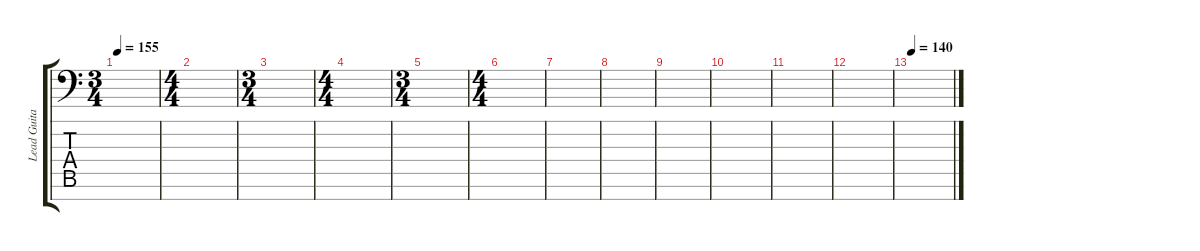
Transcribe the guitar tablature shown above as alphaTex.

\track ("Lead Guitar" "Lead Guita") {instrument overdrivenguitar}
\staff {score tabs}
\tuning (E4 B3 G3 D3 A2 E2 C-1) {hide}
\ts (3 4)
\tempo 155
\clef f4
\ks c
|
\ts (4 4)
|
\ts (3 4)
|
\ts (4 4)
|
\ts (3 4)
|
\ts (4 4)
|
|
|
|
|
|
|
\tempo 140
